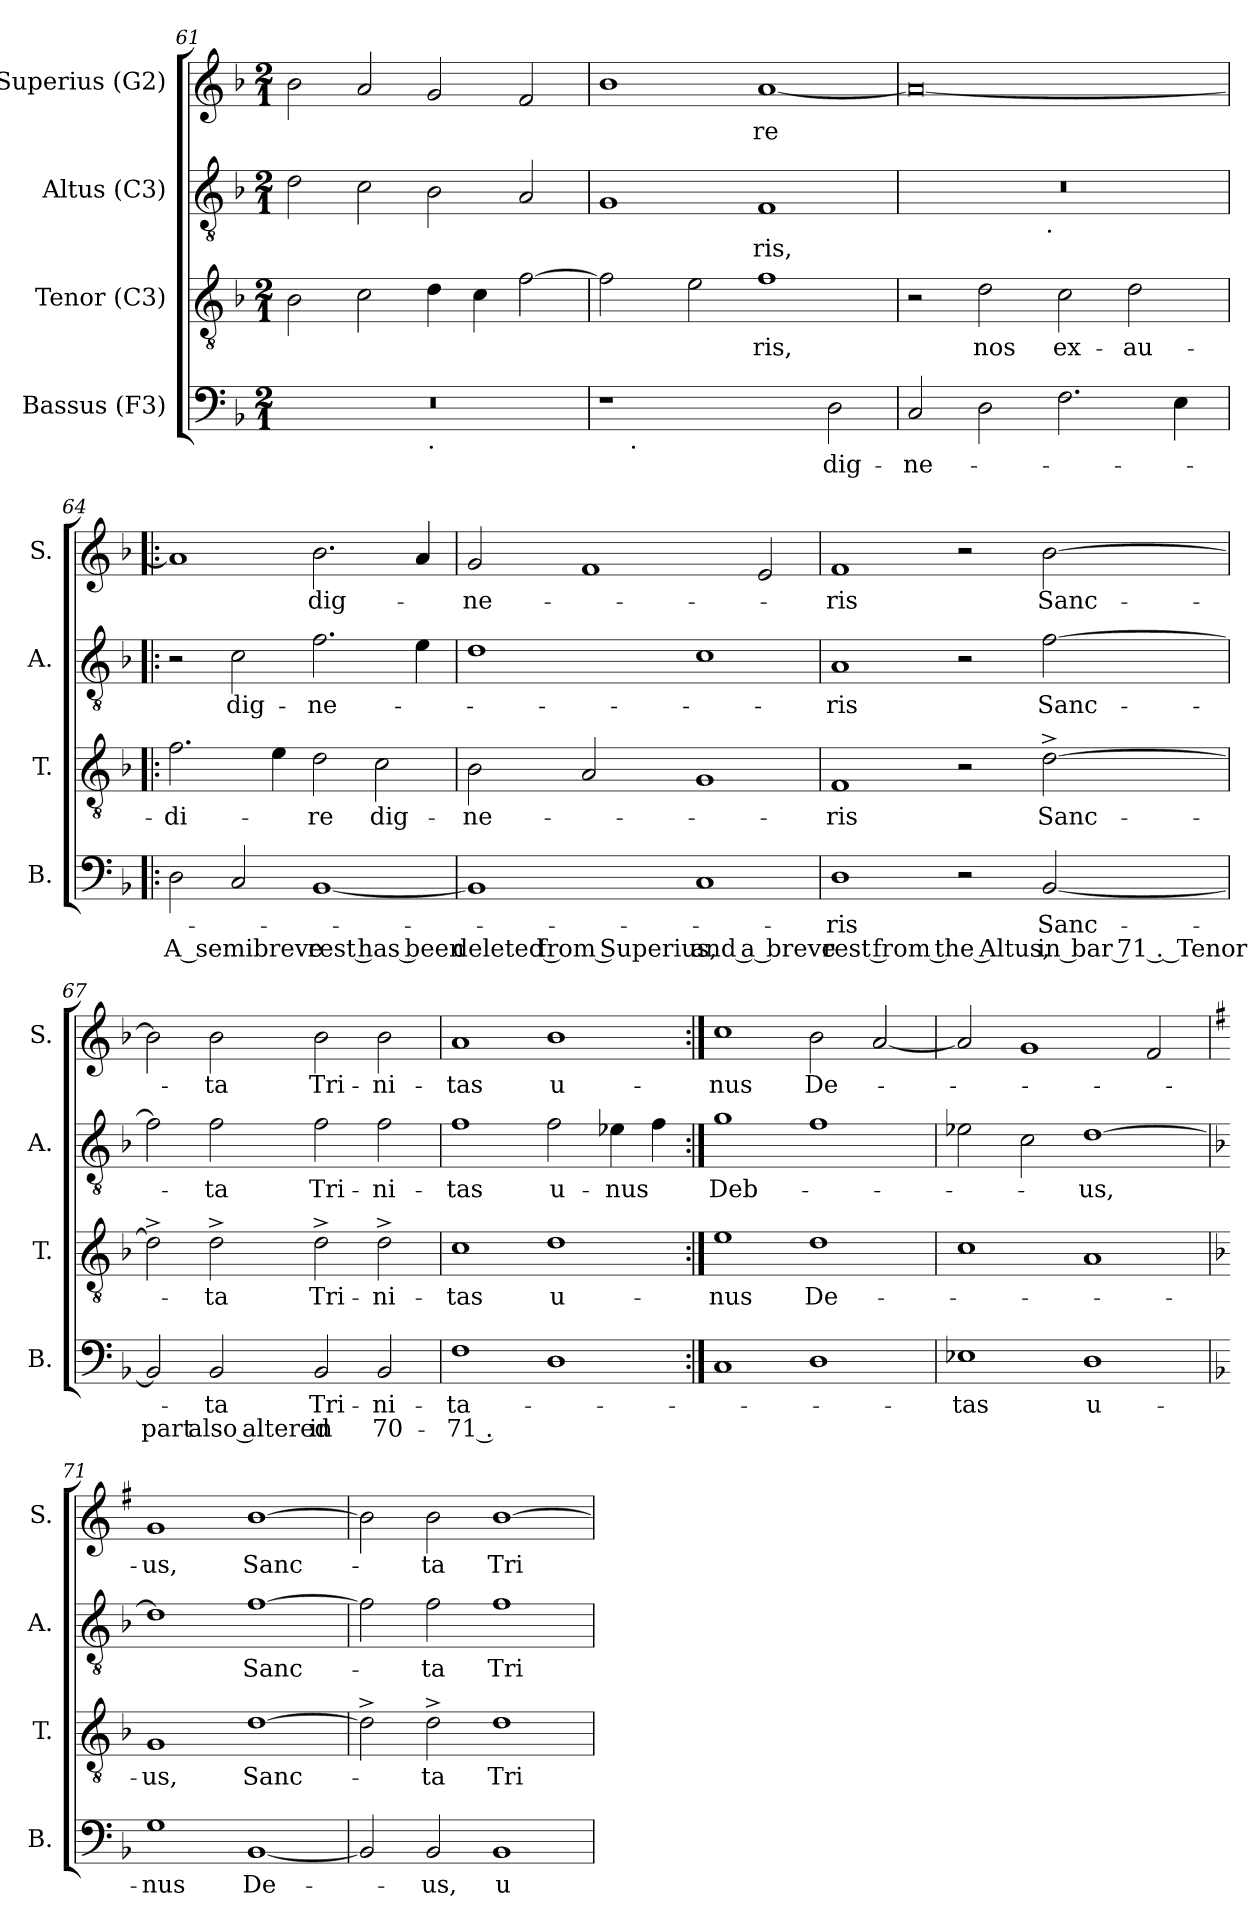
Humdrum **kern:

**kern	**text	**text	**kern	**text	**kern	**text	**kern	**text
*part4	*part4	*part4	*part3	*part3	*part2	*part2	*part1	*part1
*staff4	*staff4	*staff4	*staff3	*staff3	*staff2	*staff2	*staff1	*staff1
*I"Bassus (F3)	*	*	*I"Tenor (C3)	*	*I"Altus (C3)	*	*I"Superius (G2)	*
*I'B.	*	*	*I'T.	*	*I'A.	*	*I'S.	*
*clefF4	*	*	*clefGv2	*	*clefGv2	*	*clefG2	*
*k[b-]	*	*	*k[b-]	*	*k[b-]	*	*k[b-]	*
*F:	*	*	*F:	*	*F:	*	*F:	*
*M2/1	*	*	*M2/1	*	*M2/1	*	*M2/1	*
=61	=61	=61	=61	=61	=61	=61	=61	=61
*^	*	*	*	*	*	*	*	*
0r	1ryy	.	.	2B-\	.	2d\	.	2b-\	.
.	.	.	.	2c\	.	2c\	.	2a/	.
!	!LO:TX:b:t=.	!	!	!	!	!	!	!	!
.	1ryy	.	.	4d\	.	2B-\	.	2g/	.
.	.	.	.	4c\	.	.	.	.	.
.	.	.	.	[>2f\	.	2A/	.	2f/	.
=62	=62	=62	=62	=62	=62	=62	=62	=62	=62
1r	8ryy	.	.	2f\]	.	1G	.	1b-	.
!	!LO:TX:b:t=.	!	!	!	!	!	!	!	!
.	1...ryy	.	.	.	.	.	.	.	.
.	.	.	.	2e\	.	.	.	.	.
!	!	!	!	!	!LO:LY:b	!	!LO:LY:b	!	!LO:LY:b
2ryy	.	.	.	1f	-ris,	1F	-ris,	[<1a	-re
!	!	!LO:LY:b	!	!	!	!	!	!	!
2D\	.	dig-	.	.	.	.	.	.	.
=63	=63	=63	=63	=63	=63	=63	=63	=63	=63
!	!	!LO:LY:b	!	!	!	!	!	!	!
*v	*v	*	*	*	*	*^	*	*	*
2C/	-ne-	.	2r	.	0r	2ryy	.	0a_	.
!	!	!	!	!LO:LY:b	!	!	!	!	!
2D\	.	.	2d\	nos	.	4...ryy	.	.	.
!	!	!	!	!	!	!LO:TX:b:t=.	!	!	!
.	.	.	.	.	.	1ryy	.	.	.
!	!	!	!	!LO:LY:b	!	!	!	!	!
2.F\	.	.	2c\	ex-	.	.	.	.	.
!	!	!	!	!LO:LY:b	!	!	!	!	!
.	.	.	2d\	-au-	.	.	.	.	.
4E\	.	.	.	.	.	.	.	.	.
.	.	.	.	.	.	32ryy	.	.	.
!!LO:PB:g=z
=64!|:	=64!|:	=64!|:	=64!|:	=64!|:	=64!|:	=64!|:	=64!|:	=64!|:	=64!|:
!	!	!LO:LY:b:rj	!	!LO:LY:b	!	!	!	!	!
*	*	*	*	*	*v	*v	*	*	*
2D\	.	A semibreve	2.f\	-di-	2r	.	1a]	.
!	!	!	!	!	!	!LO:LY:b	!	!
2C/	.	.	.	.	2c\	dig-	.	.
.	.	.	4e\	.	.	.	.	.
!	!	!LO:LY:b:rj	!	!LO:LY:b	!	!LO:LY:b	!	!LO:LY:b
[<1BB-	.	rest has been	2d\	-re	2.f\	-ne-	2.b-\	dig-
!	!	!	!	!LO:LY:b	!	!	!	!
.	.	.	2c\	dig-	.	.	.	.
.	.	.	.	.	4e\	.	4a/	.
=65	=65	=65	=65	=65	=65	=65	=65	=65
!	!	!LO:LY:b:rj	!	!LO:LY:b	!	!	!	!LO:LY:b
1BB-]	.	deleted from Superius,	2B-\	-ne-	1d	.	2g/	-ne-
.	.	.	2A/	.	.	.	1f	.
!	!	!LO:LY:b	!	!	!	!	!	!
1C	.	and a breve	1G	.	1c	.	.	.
.	.	.	.	.	.	.	2e/	.
=66	=66	=66	=66	=66	=66	=66	=66	=66
!	!LO:LY:b	!LO:LY:b	!	!LO:LY:b	!	!LO:LY:b	!	!LO:LY:b
1D	-ris	rest from the Altus,	1F	-ris	1A	-ris	1f	-ris
2r	.	.	2r	.	2r	.	2r	.
!	!LO:LY:b	!LO:LY:b	!	!LO:LY:b	!	!LO:LY:b	!	!LO:LY:b
[<2BB-/	Sanc-	in bar 71 . Tenor	[>2d^>\	Sanc-	[>2f\	Sanc-	[>2b-\	Sanc-
=67	=67	=67	=67	=67	=67	=67	=67	=67
!	!	!LO:LY:b	!	!	!	!	!	!
2BB-/]	.	part	2d^>\]	.	2f\]	.	2b-\]	.
!	!LO:LY:b	!LO:LY:b	!	!LO:LY:b	!	!LO:LY:b	!	!LO:LY:b
2BB-/	-ta	also altered	2d^>\	-ta	2f\	-ta	2b-\	-ta
!	!LO:LY:b	!LO:LY:b	!	!LO:LY:b	!	!LO:LY:b	!	!LO:LY:b
2BB-/	Tri-	in	2d^>\	Tri-	2f\	Tri-	2b-\	Tri-
!	!LO:LY:b	!LO:LY:b	!	!LO:LY:b	!	!LO:LY:b	!	!LO:LY:b
2BB-/	-ni-	70-	2d^>\	-ni-	2f\	-ni-	2b-\	-ni-
=68	=68	=68	=68	=68	=68	=68	=68	=68
!	!LO:LY:b	!LO:LY:b	!	!LO:LY:b	!	!LO:LY:b	!	!LO:LY:b
1F	-ta-	-71 .	1c	-tas	1f	-tas	1a	-tas
!	!	!	!	!LO:LY:b	!	!LO:LY:b	!	!LO:LY:b
1D	.	.	1d	u-	2f\	u-	1b-	u-
!	!	!	!	!	!	!LO:LY:b	!	!
.	.	.	.	.	4e-\	-nus	.	.
.	.	.	.	.	4f\	.	.	.
!!LO:LB:g=z
=69:|!	=69:|!	=69:|!	=69:|!	=69:|!	=69:|!	=69:|!	=69:|!	=69:|!
!	!	!	!	!LO:LY:b	!	!LO:LY:b	!	!LO:LY:b
1C	.	.	1e	-nus	1g	Deb-	1cc	-nus
!	!	!	!	!LO:LY:b	!	!	!	!LO:LY:b
1D	.	.	1d	De-	1f	.	2b-\	De-
.	.	.	.	.	.	.	[<2a/	.
=70	=70	=70	=70	=70	=70	=70	=70	=70
!	!LO:LY:b	!	!	!	!	!	!	!
1E-	-tas	.	1c	.	2e-X\	.	2a/]	.
.	.	.	.	.	2c\	.	1g	.
!	!LO:LY:b	!	!	!	!	!LO:LY:b	!	!
1D	u-	.	1A	.	[>1d	-us,	.	.
.	.	.	.	.	.	.	2f/	.
=71	=71	=71	=71	=71	=71	=71	=71	=71
*	*	*	*	*	*	*	*k[f#]	*
*	*	*	*	*	*	*	*G:	*
!	!LO:LY:b	!	!	!LO:LY:b	!	!	!	!LO:LY:b
1G	-nus	.	1G	-us,	1d]	.	1g	-us,
!	!LO:LY:b	!	!	!LO:LY:b	!	!LO:LY:b	!	!LO:LY:b
[<1BB-	De-	.	[>1d	Sanc-	[>1f	Sanc-	[>1b	Sanc-
=72	=72	=72	=72	=72	=72	=72	=72	=72
2BB-/]	.	.	2d^>\]	.	2f\]	.	2b\]	.
!	!LO:LY:b	!	!	!LO:LY:b	!	!LO:LY:b	!	!LO:LY:b
2BB-/	-us,	.	2d^>\	-ta	2f\	-ta	2b\	-ta
!	!LO:LY:b	!	!	!LO:LY:b	!	!LO:LY:b	!	!LO:LY:b
1BB-	u-	.	1d	Tri-	1f	Tri-	[>1b	Tri-
=	=	=	=	=	=	=	=	=
*-	*-	*-	*-	*-	*-	*-	*-	*-
